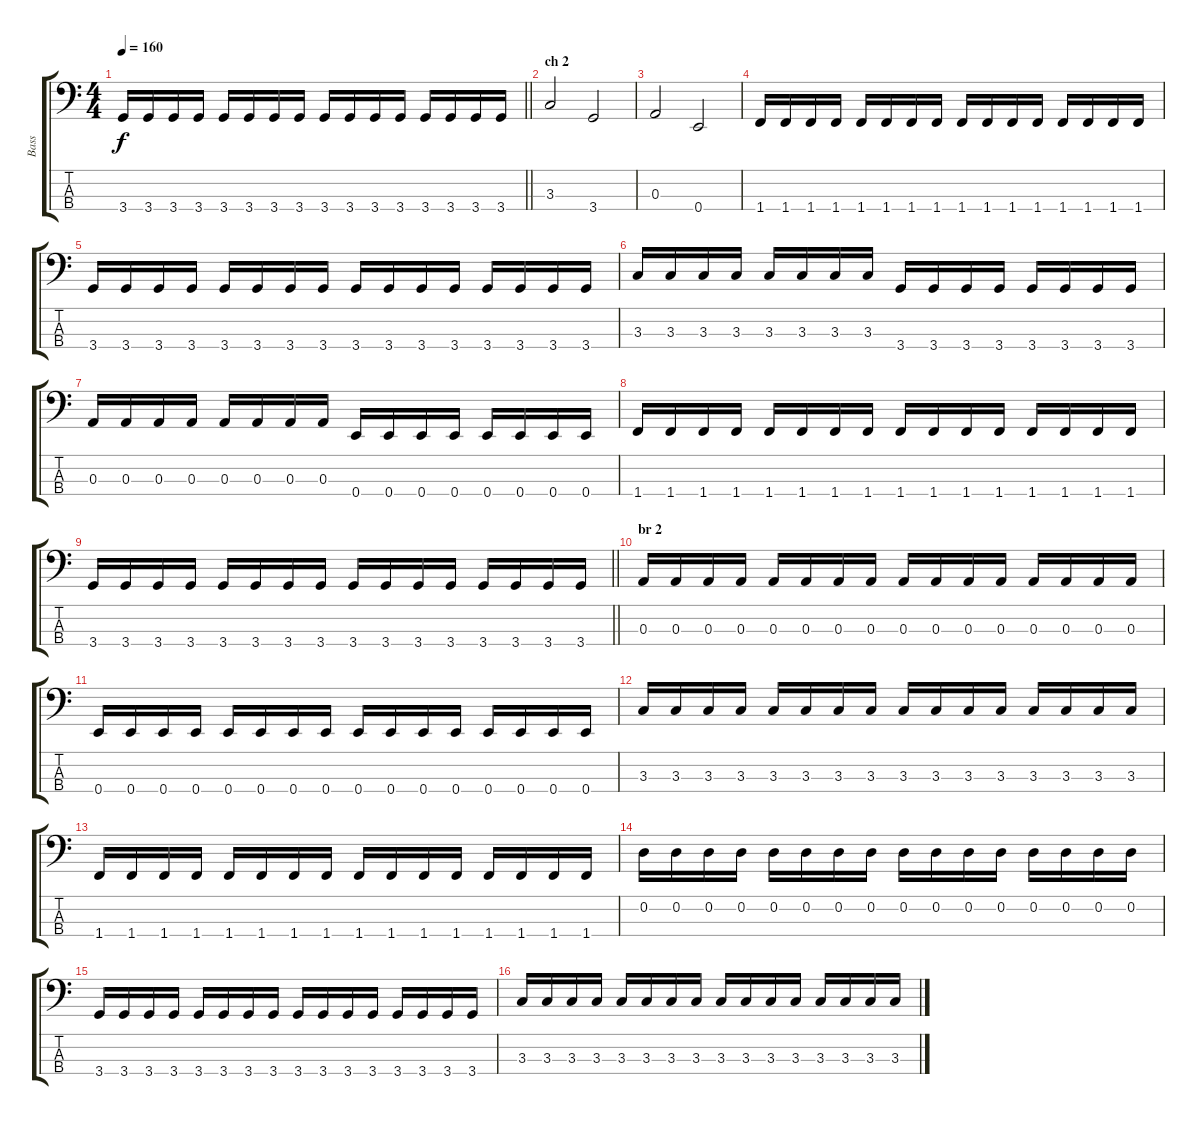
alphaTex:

\track ("Bass" "Bass") {instrument electricbasspick}
\staff {score tabs}
\tuning (G2 D2 A1 E1) {hide}
\ts (4 4)
\tempo 160
\clef f4
\barLineRight lightlight
\ks c
3.4.16{dy f} 3.4.16 3.4.16 3.4.16 3.4.16 3.4.16 3.4.16 3.4.16 3.4.16 3.4.16 3.4.16 3.4.16 3.4.16 3.4.16 3.4.16 3.4.16 |
\section ("" "ch 2")
3.3.2 3.4.2 |
0.3.2 0.4.2 |
1.4.16 1.4.16 1.4.16 1.4.16 1.4.16 1.4.16 1.4.16 1.4.16 1.4.16 1.4.16 1.4.16 1.4.16 1.4.16 1.4.16 1.4.16 1.4.16 |
3.4.16 3.4.16 3.4.16 3.4.16 3.4.16 3.4.16 3.4.16 3.4.16 3.4.16 3.4.16 3.4.16 3.4.16 3.4.16 3.4.16 3.4.16 3.4.16 |
3.3.16 3.3.16 3.3.16 3.3.16 3.3.16 3.3.16 3.3.16 3.3.16 3.4.16 3.4.16 3.4.16 3.4.16 3.4.16 3.4.16 3.4.16 3.4.16 |
0.3.16 0.3.16 0.3.16 0.3.16 0.3.16 0.3.16 0.3.16 0.3.16 0.4.16 0.4.16 0.4.16 0.4.16 0.4.16 0.4.16 0.4.16 0.4.16 |
1.4.16 1.4.16 1.4.16 1.4.16 1.4.16 1.4.16 1.4.16 1.4.16 1.4.16 1.4.16 1.4.16 1.4.16 1.4.16 1.4.16 1.4.16 1.4.16 |
\barLineRight lightlight
3.4.16 3.4.16 3.4.16 3.4.16 3.4.16 3.4.16 3.4.16 3.4.16 3.4.16 3.4.16 3.4.16 3.4.16 3.4.16 3.4.16 3.4.16 3.4.16 |
\section ("" "br 2")
0.3.16 0.3.16 0.3.16 0.3.16 0.3.16 0.3.16 0.3.16 0.3.16 0.3.16 0.3.16 0.3.16 0.3.16 0.3.16 0.3.16 0.3.16 0.3.16 |
0.4.16 0.4.16 0.4.16 0.4.16 0.4.16 0.4.16 0.4.16 0.4.16 0.4.16 0.4.16 0.4.16 0.4.16 0.4.16 0.4.16 0.4.16 0.4.16 |
3.3.16 3.3.16 3.3.16 3.3.16 3.3.16 3.3.16 3.3.16 3.3.16 3.3.16 3.3.16 3.3.16 3.3.16 3.3.16 3.3.16 3.3.16 3.3.16 |
1.4.16 1.4.16 1.4.16 1.4.16 1.4.16 1.4.16 1.4.16 1.4.16 1.4.16 1.4.16 1.4.16 1.4.16 1.4.16 1.4.16 1.4.16 1.4.16 |
0.2.16 0.2.16 0.2.16 0.2.16 0.2.16 0.2.16 0.2.16 0.2.16 0.2.16 0.2.16 0.2.16 0.2.16 0.2.16 0.2.16 0.2.16 0.2.16 |
3.4.16 3.4.16 3.4.16 3.4.16 3.4.16 3.4.16 3.4.16 3.4.16 3.4.16 3.4.16 3.4.16 3.4.16 3.4.16 3.4.16 3.4.16 3.4.16 |
3.3.16 3.3.16 3.3.16 3.3.16 3.3.16 3.3.16 3.3.16 3.3.16 3.3.16 3.3.16 3.3.16 3.3.16 3.3.16 3.3.16 3.3.16 3.3.16
